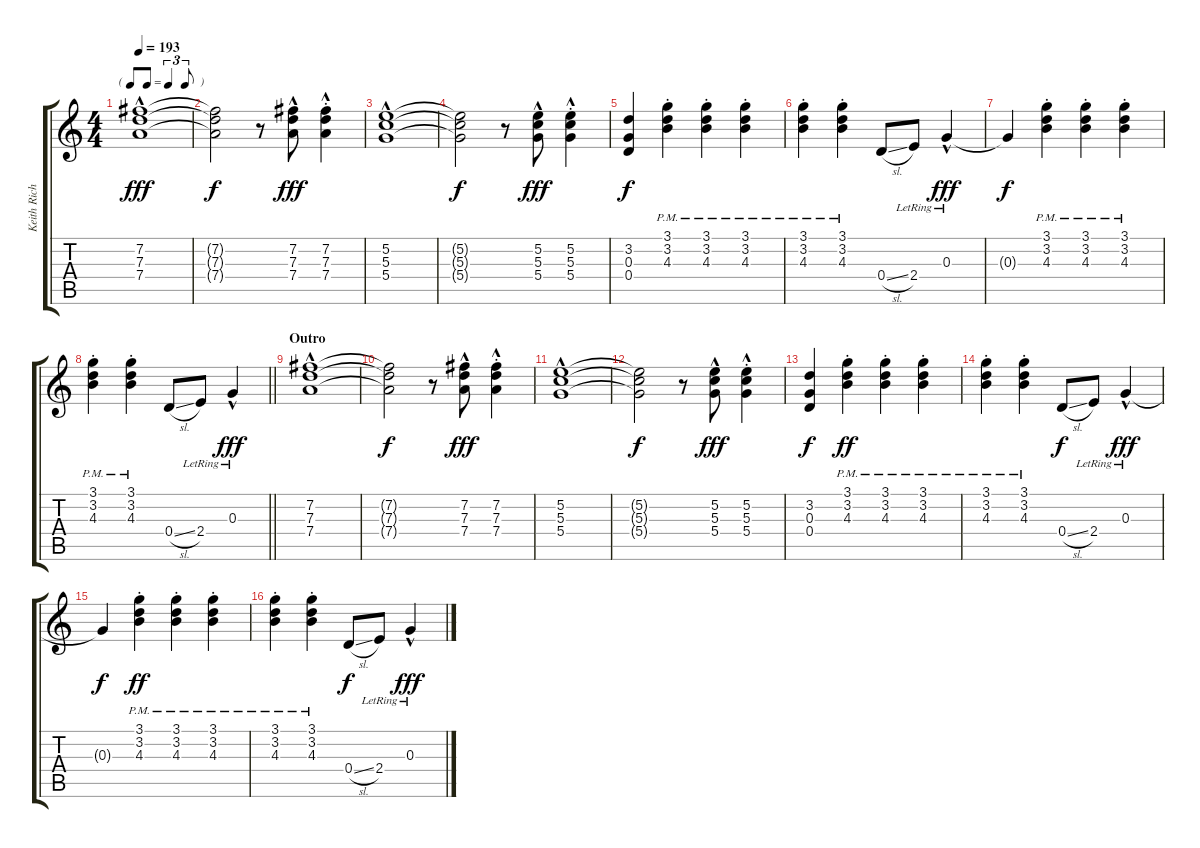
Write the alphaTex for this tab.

\track ("Keith Richards" "Keith Rich") {instrument electricguitarjazz}
\staff {score tabs}
\tuning (E4 B3 G3 D3 A2 E2) {hide}
\ts (4 4)
\tf triplet8th
\tempo 193
\clef g2
\ks c
(7.2{hac} 7.3{hac} 7.4{hac}).1{dy fff} |
(7.2{t} 7.3{t} 7.4{t}).2{dy f} r.8 (7.2{hac} 7.3{hac} 7.4{hac}).8{dy fff} (7.2{hac st} 7.3{hac st} 7.4{hac st}).4 |
(5.2{hac} 5.3{hac} 5.4{hac}).1 |
(5.2{t} 5.3{t} 5.4{t}).2{dy f} r.8 (5.2{hac} 5.3{hac} 5.4{hac}).8{dy fff} (5.2{hac st} 5.3{hac st} 5.4{hac st}).4 |
(3.2 0.3 0.4).4{dy f} (3.1{pm st} 3.2{pm st} 4.3{pm st}).4 (3.1{pm st} 3.2{pm st} 4.3{pm st}).4 (3.1{pm st} 3.2{pm st} 4.3{pm st}).4 |
(3.1{pm st} 3.2{pm st} 4.3{pm st}).4 (3.1{pm st} 3.2{pm st} 4.3{pm st}).4 0.4{sl}.8 2.4{lr}.8 0.3{hac lr}.4{dy fff} |
0.3{t}.4{dy f} (3.1{pm st} 3.2{pm st} 4.3{pm st}).4 (3.1{pm st} 3.2{pm st} 4.3{pm st}).4 (3.1{pm st} 3.2{pm st} 4.3{pm st}).4 |
\barLineRight lightlight
(3.1{pm st} 3.2{pm st} 4.3{pm st}).4 (3.1{pm st} 3.2{pm st} 4.3{pm st}).4 0.4{sl}.8 2.4{lr}.8 0.3{hac lr}.4{dy fff} |
\section ("" "Outro")
(7.2{hac} 7.3{hac} 7.4{hac}).1 |
(7.2{t} 7.3{t} 7.4{t}).2{dy f} r.8 (7.2{hac} 7.3{hac} 7.4{hac}).8{dy fff} (7.2{hac st} 7.3{hac st} 7.4{hac st}).4 |
(5.2{hac} 5.3{hac} 5.4{hac}).1 |
(5.2{t} 5.3{t} 5.4{t}).2{dy f} r.8 (5.2{hac} 5.3{hac} 5.4{hac}).8{dy fff} (5.2{hac st} 5.3{hac st} 5.4{hac st}).4 |
(3.2 0.3 0.4).4{dy f} (3.1{pm st} 3.2{pm st} 4.3{pm st}).4{dy ff} (3.1{pm st} 3.2{pm st} 4.3{pm st}).4 (3.1{pm st} 3.2{pm st} 4.3{pm st}).4 |
(3.1{pm st} 3.2{pm st} 4.3{pm st}).4 (3.1{pm st} 3.2{pm st} 4.3{pm st}).4 0.4{sl}.8{dy f} 2.4{lr}.8 0.3{hac lr}.4{dy fff} |
0.3{t}.4{dy f} (3.1{pm st} 3.2{pm st} 4.3{pm st}).4{dy ff} (3.1{pm st} 3.2{pm st} 4.3{pm st}).4 (3.1{pm st} 3.2{pm st} 4.3{pm st}).4 |
(3.1{pm st} 3.2{pm st} 4.3{pm st}).4 (3.1{pm st} 3.2{pm st} 4.3{pm st}).4 0.4{sl}.8{dy f} 2.4{lr}.8 0.3{hac lr}.4{dy fff}
